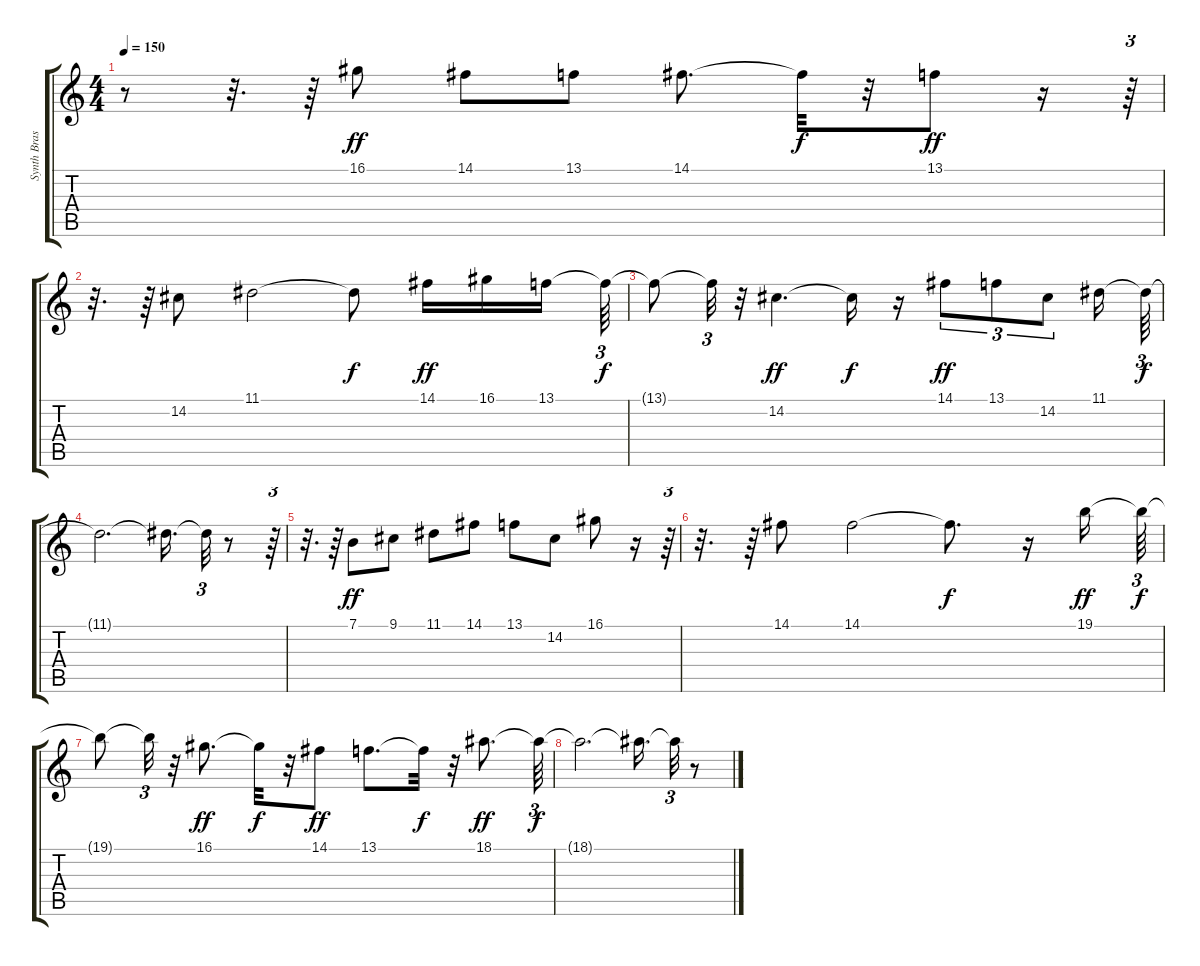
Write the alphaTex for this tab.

\track ("Synth Brass" "Synth Bras") {instrument synthbrass1}
\staff {score tabs}
\tuning (E4 B3 G3 D3 A2 E2) {hide}
\ts (4 4)
\tempo 150
\clef g2
\ks c
r.8{dy f} r.32{d} r.64 16.1.8{dy ff} 14.1.8 13.1.8 14.1.8{d} 14.1{t}.32{dy f} r.32 13.1.8{dy ff} r.16 r.64{tu (3 2)} |
r.32{d} r.64 14.2.8 11.1.2 11.1{t}.8{dy f} 14.1.16{dy ff} 16.1.16 13.1.16 13.1{t}.64{tu (3 2) dy f} |
13.1{t}.8 13.1{t}.32{tu (3 2)} r.32 14.2.4{d dy ff} 14.2{t}.16{dy f} r.16 14.1.8{tu (3 2) dy ff} 13.1.8{tu (3 2)} 14.2.8{tu (3 2)} 11.1.16 11.1{t}.64{tu (3 2) dy f} |
11.1{t}.2{d} 11.1{t}.16{d} 11.1{t}.32{tu (3 2)} r.8 r.64{tu (3 2)} |
r.32{d} r.64 7.1.8{dy ff} 9.1.8 11.1.8 14.1.8 13.1.8 14.2.8 16.1.8 r.16 r.64{tu (3 2)} |
r.32{d} r.64 14.1.8 14.1.2 14.1{t}.8{d dy f} r.16 19.1.16{dy ff} 19.1{t}.64{tu (3 2) dy f} |
19.1{t}.8 19.1{t}.32{tu (3 2)} r.32 16.1.8{d dy ff} 16.1{t}.32{dy f} r.32 14.1.8{dy ff} 13.1.8{d} 13.1{t}.32{dy f} r.32 18.1.8{d dy ff} 18.1{t}.64{tu (3 2) dy f} |
18.1{t}.2{d} 18.1{t}.16{d} 18.1{t}.32{tu (3 2)} r.8
